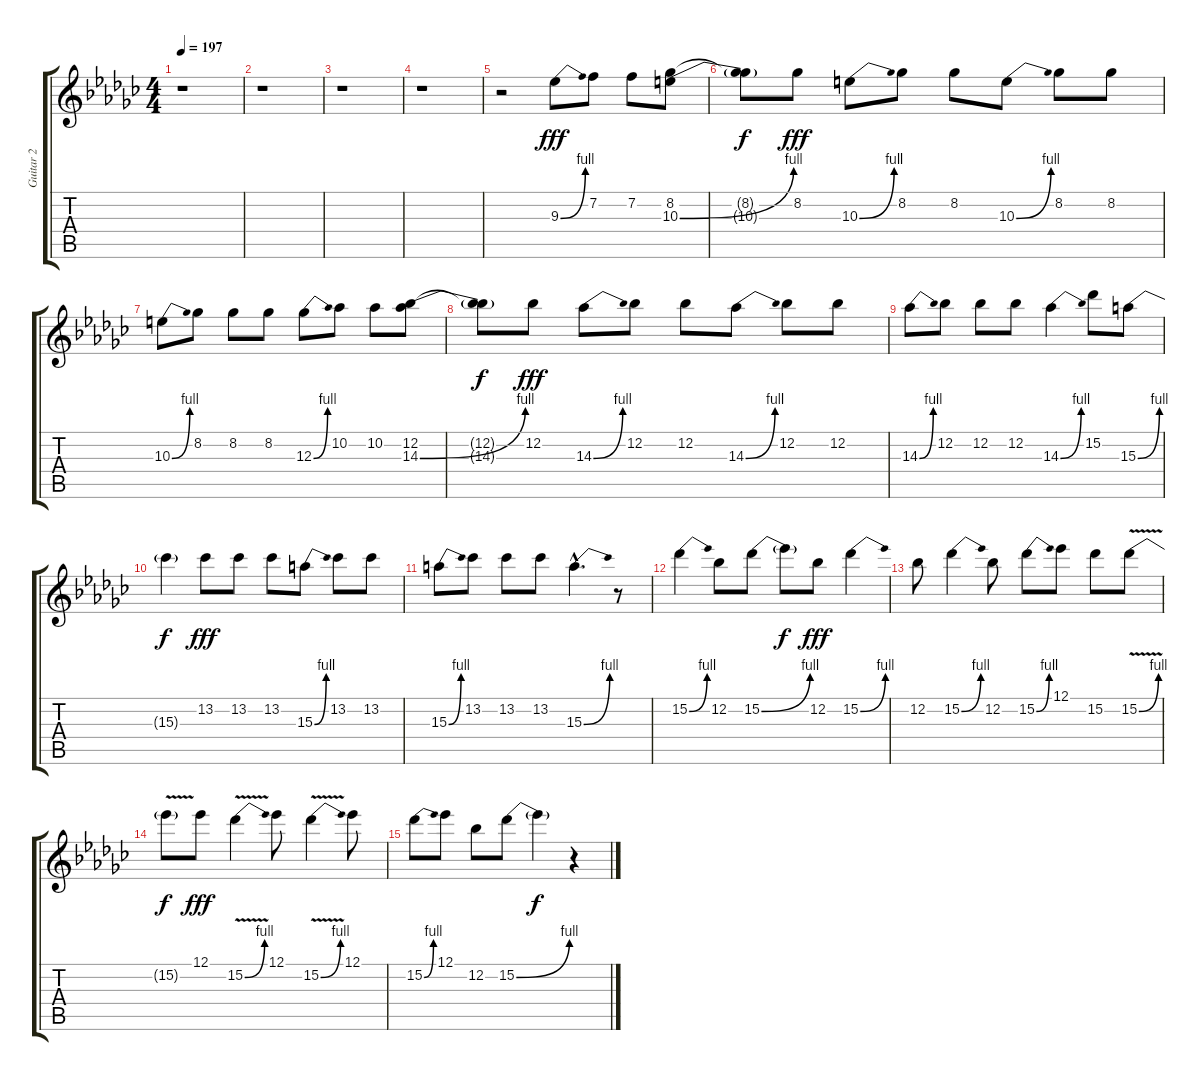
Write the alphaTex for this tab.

\track ("Guitar 2" "Guitar 2") {instrument distortionguitar}
\staff {score tabs}
\tuning (Eb4 Bb3 Gb3 Db3 Ab2 Eb2) {hide}
\ts (4 4)
\tempo 197
\clef g2
\ks gb
r.1{dy fff} |
r.1 |
r.1 |
r.1 |
r.2 9.3{be (bend 0 0 60 4)}.8 7.2.8 7.2.8 (8.2 10.3{be (bend 0 0 60 4)}).8 |
(8.2{t} 10.3{t}).8{dy f} 8.2.8{dy fff} 10.3{be (bend 0 0 60 4)}.8 8.2.8 8.2.8 10.3{be (bend 0 0 60 4)}.8 8.2.8 8.2.8 |
10.3{be (bend 0 0 60 4)}.8 8.2.8 8.2.8 8.2.8 12.3{be (bend 0 0 60 4)}.8 10.2.8 10.2.8 (12.2 14.3{be (bend 0 0 60 4)}).8 |
(12.2{t} 14.3{t}).8{dy f} 12.2.8{dy fff} 14.3{be (bend 0 0 60 4)}.8 12.2.8 12.2.8 14.3{be (bend 0 0 60 4)}.8 12.2.8 12.2.8 |
14.3{be (bend 0 0 60 4)}.8 12.2.8 12.2.8 12.2.8 14.3{be (bend 0 0 60 4)}.4 15.2.8 15.3{be (bend 0 0 60 4)}.8 |
15.3{t}.4{dy f} 13.2.8{dy fff} 13.2.8 13.2.8 15.3{be (bend 0 0 60 4)}.8 13.2.8 13.2.8 |
15.3{be (bend 0 0 60 4)}.8 13.2.8 13.2.8 13.2.8 15.3{be (bend 0 0 60 4) hac}.4{d} r.8 |
15.2{be (bend 0 0 60 4)}.4 12.2.8 15.2{be (bend 0 0 60 4)}.8 15.2{t}.8{dy f} 12.2.8{dy fff} 15.2{be (bend 0 0 60 4)}.4 |
12.2.8 15.2{be (bend 0 0 60 4)}.4 12.2.8 15.2{be (bend 0 0 60 4)}.8 12.1.8 15.2.8 15.2{be (bend 0 0 60 4) v}.8 |
15.2{t}.8{dy f} 12.1.8{dy fff} 15.2{be (bend 0 0 60 4) v}.4 12.1.8 15.2{be (bend 0 0 60 4) v}.4 12.1.8 |
15.2{be (bend 0 0 60 4)}.8 12.1.8 12.2.8 15.2{be (bend 0 0 60 4)}.8 15.2{t}.4{dy f} r.4
